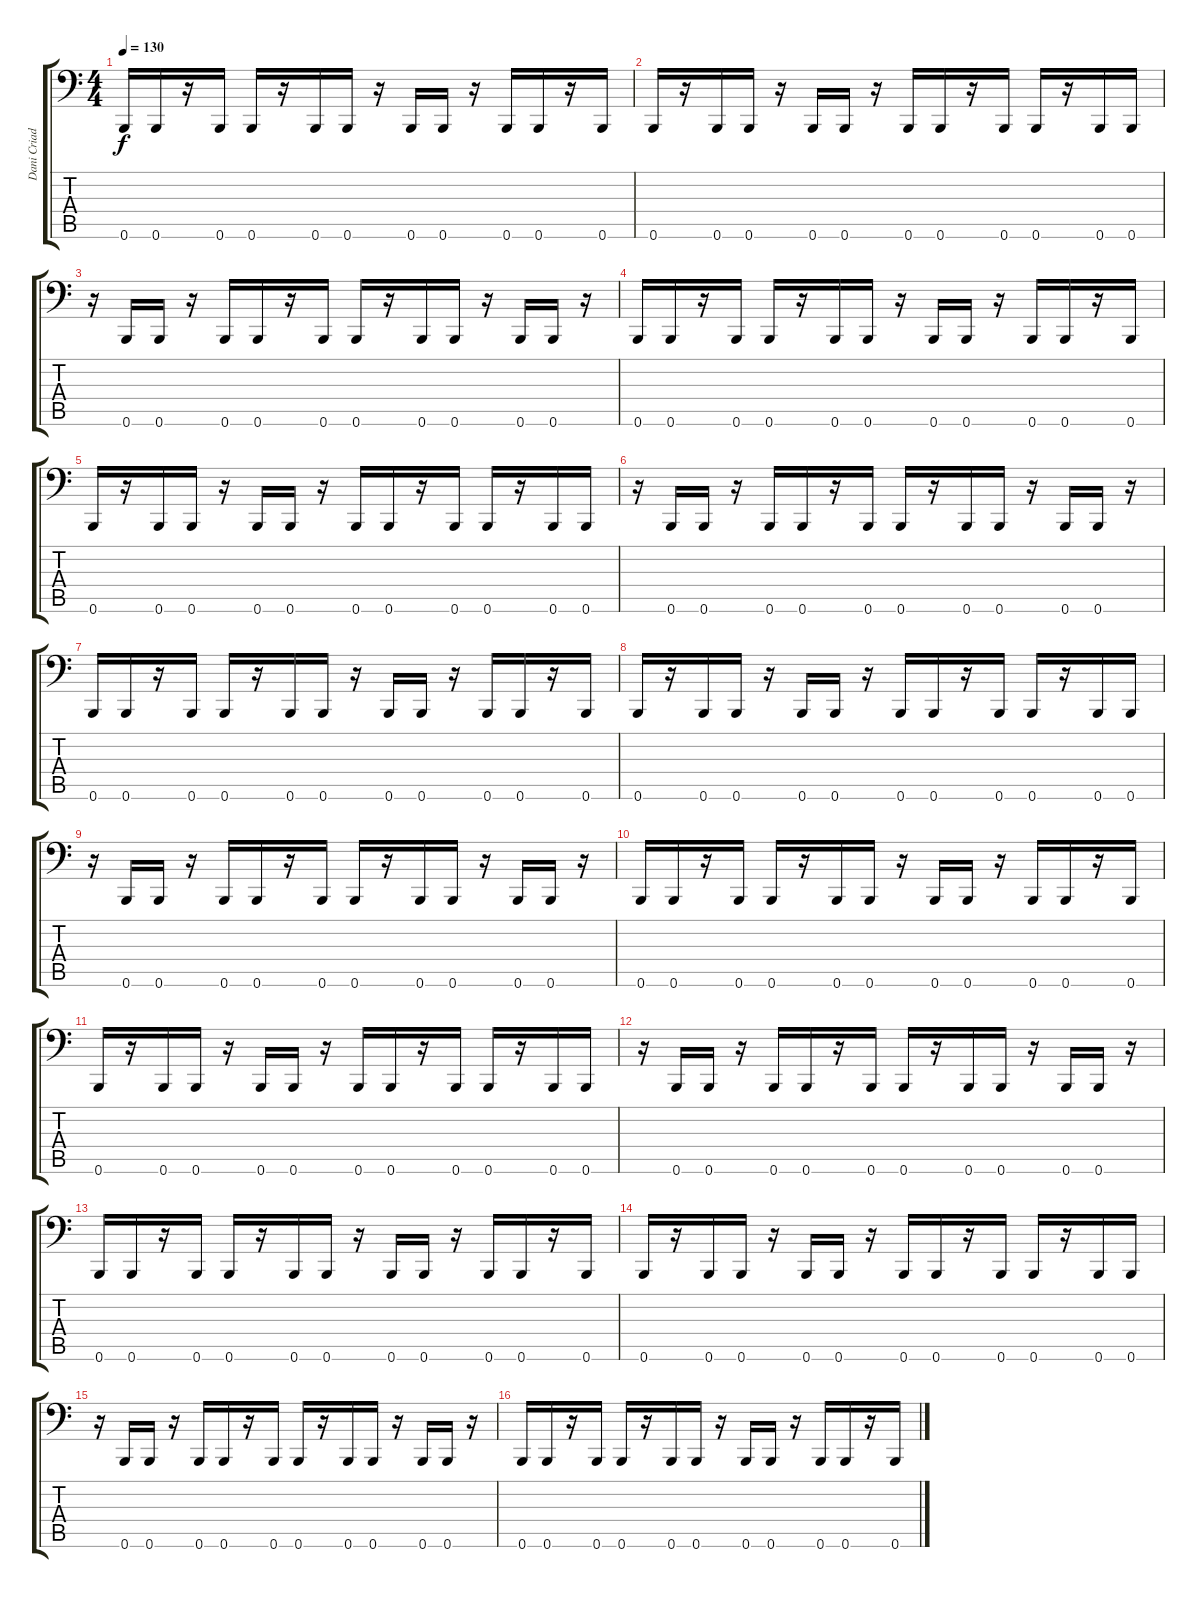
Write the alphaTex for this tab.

\track ("Dani Criado" "Dani Criad") {instrument electricbassfinger}
\staff {score tabs}
\tuning (B2 G2 D2 A1 E1 B0) {hide}
\ts (4 4)
\tempo 130
\clef f4
\ks c
0.6.16{dy f instrument electricbassfinger} 0.6.16 r.16 0.6.16 0.6.16 r.16 0.6.16 0.6.16 r.16 0.6.16 0.6.16 r.16 0.6.16 0.6.16 r.16 0.6.16 |
0.6.16 r.16 0.6.16 0.6.16 r.16 0.6.16 0.6.16 r.16 0.6.16 0.6.16 r.16 0.6.16 0.6.16 r.16 0.6.16 0.6.16 |
r.16 0.6.16 0.6.16 r.16 0.6.16 0.6.16 r.16 0.6.16 0.6.16 r.16 0.6.16 0.6.16 r.16 0.6.16 0.6.16 r.16 |
0.6.16 0.6.16 r.16 0.6.16 0.6.16 r.16 0.6.16 0.6.16 r.16 0.6.16 0.6.16 r.16 0.6.16 0.6.16 r.16 0.6.16 |
0.6.16 r.16 0.6.16 0.6.16 r.16 0.6.16 0.6.16 r.16 0.6.16 0.6.16 r.16 0.6.16 0.6.16 r.16 0.6.16 0.6.16 |
r.16 0.6.16 0.6.16 r.16 0.6.16 0.6.16 r.16 0.6.16 0.6.16 r.16 0.6.16 0.6.16 r.16 0.6.16 0.6.16 r.16 |
0.6.16 0.6.16 r.16 0.6.16 0.6.16 r.16 0.6.16 0.6.16 r.16 0.6.16 0.6.16 r.16 0.6.16 0.6.16 r.16 0.6.16 |
0.6.16 r.16 0.6.16 0.6.16 r.16 0.6.16 0.6.16 r.16 0.6.16 0.6.16 r.16 0.6.16 0.6.16 r.16 0.6.16 0.6.16 |
r.16 0.6.16 0.6.16 r.16 0.6.16 0.6.16 r.16 0.6.16 0.6.16 r.16 0.6.16 0.6.16 r.16 0.6.16 0.6.16 r.16 |
0.6.16 0.6.16 r.16 0.6.16 0.6.16 r.16 0.6.16 0.6.16 r.16 0.6.16 0.6.16 r.16 0.6.16 0.6.16 r.16 0.6.16 |
0.6.16 r.16 0.6.16 0.6.16 r.16 0.6.16 0.6.16 r.16 0.6.16 0.6.16 r.16 0.6.16 0.6.16 r.16 0.6.16 0.6.16 |
r.16 0.6.16 0.6.16 r.16 0.6.16 0.6.16 r.16 0.6.16 0.6.16 r.16 0.6.16 0.6.16 r.16 0.6.16 0.6.16 r.16 |
0.6.16 0.6.16 r.16 0.6.16 0.6.16 r.16 0.6.16 0.6.16 r.16 0.6.16 0.6.16 r.16 0.6.16 0.6.16 r.16 0.6.16 |
0.6.16 r.16 0.6.16 0.6.16 r.16 0.6.16 0.6.16 r.16 0.6.16 0.6.16 r.16 0.6.16 0.6.16 r.16 0.6.16 0.6.16 |
r.16 0.6.16 0.6.16 r.16 0.6.16 0.6.16 r.16 0.6.16 0.6.16 r.16 0.6.16 0.6.16 r.16 0.6.16 0.6.16 r.16 |
0.6.16 0.6.16 r.16 0.6.16 0.6.16 r.16 0.6.16 0.6.16 r.16 0.6.16 0.6.16 r.16 0.6.16 0.6.16 r.16 0.6.16
